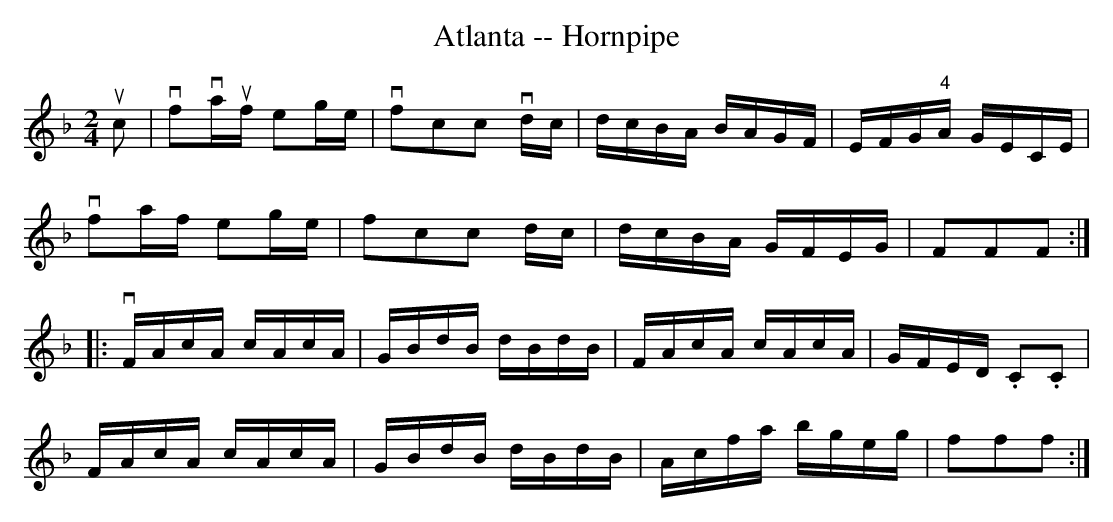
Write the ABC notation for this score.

X:1
T:Atlanta -- Hornpipe
M:2/4
L:1/16
K:F
uc2|vf2vauf e2ge|vf2c2c2 vdc|dcBA BAGF|EFG"4"A GECE|
vf2af e2ge|f2c2c2 dc|dcBA GFEG|F2F2F2:|
|:vFAcA cAcA|GBdB dBdB|FAcA cAcA|GFED .C2.C2|
FAcA cAcA|GBdB dBdB|Acfa bgeg|f2f2f2:|
